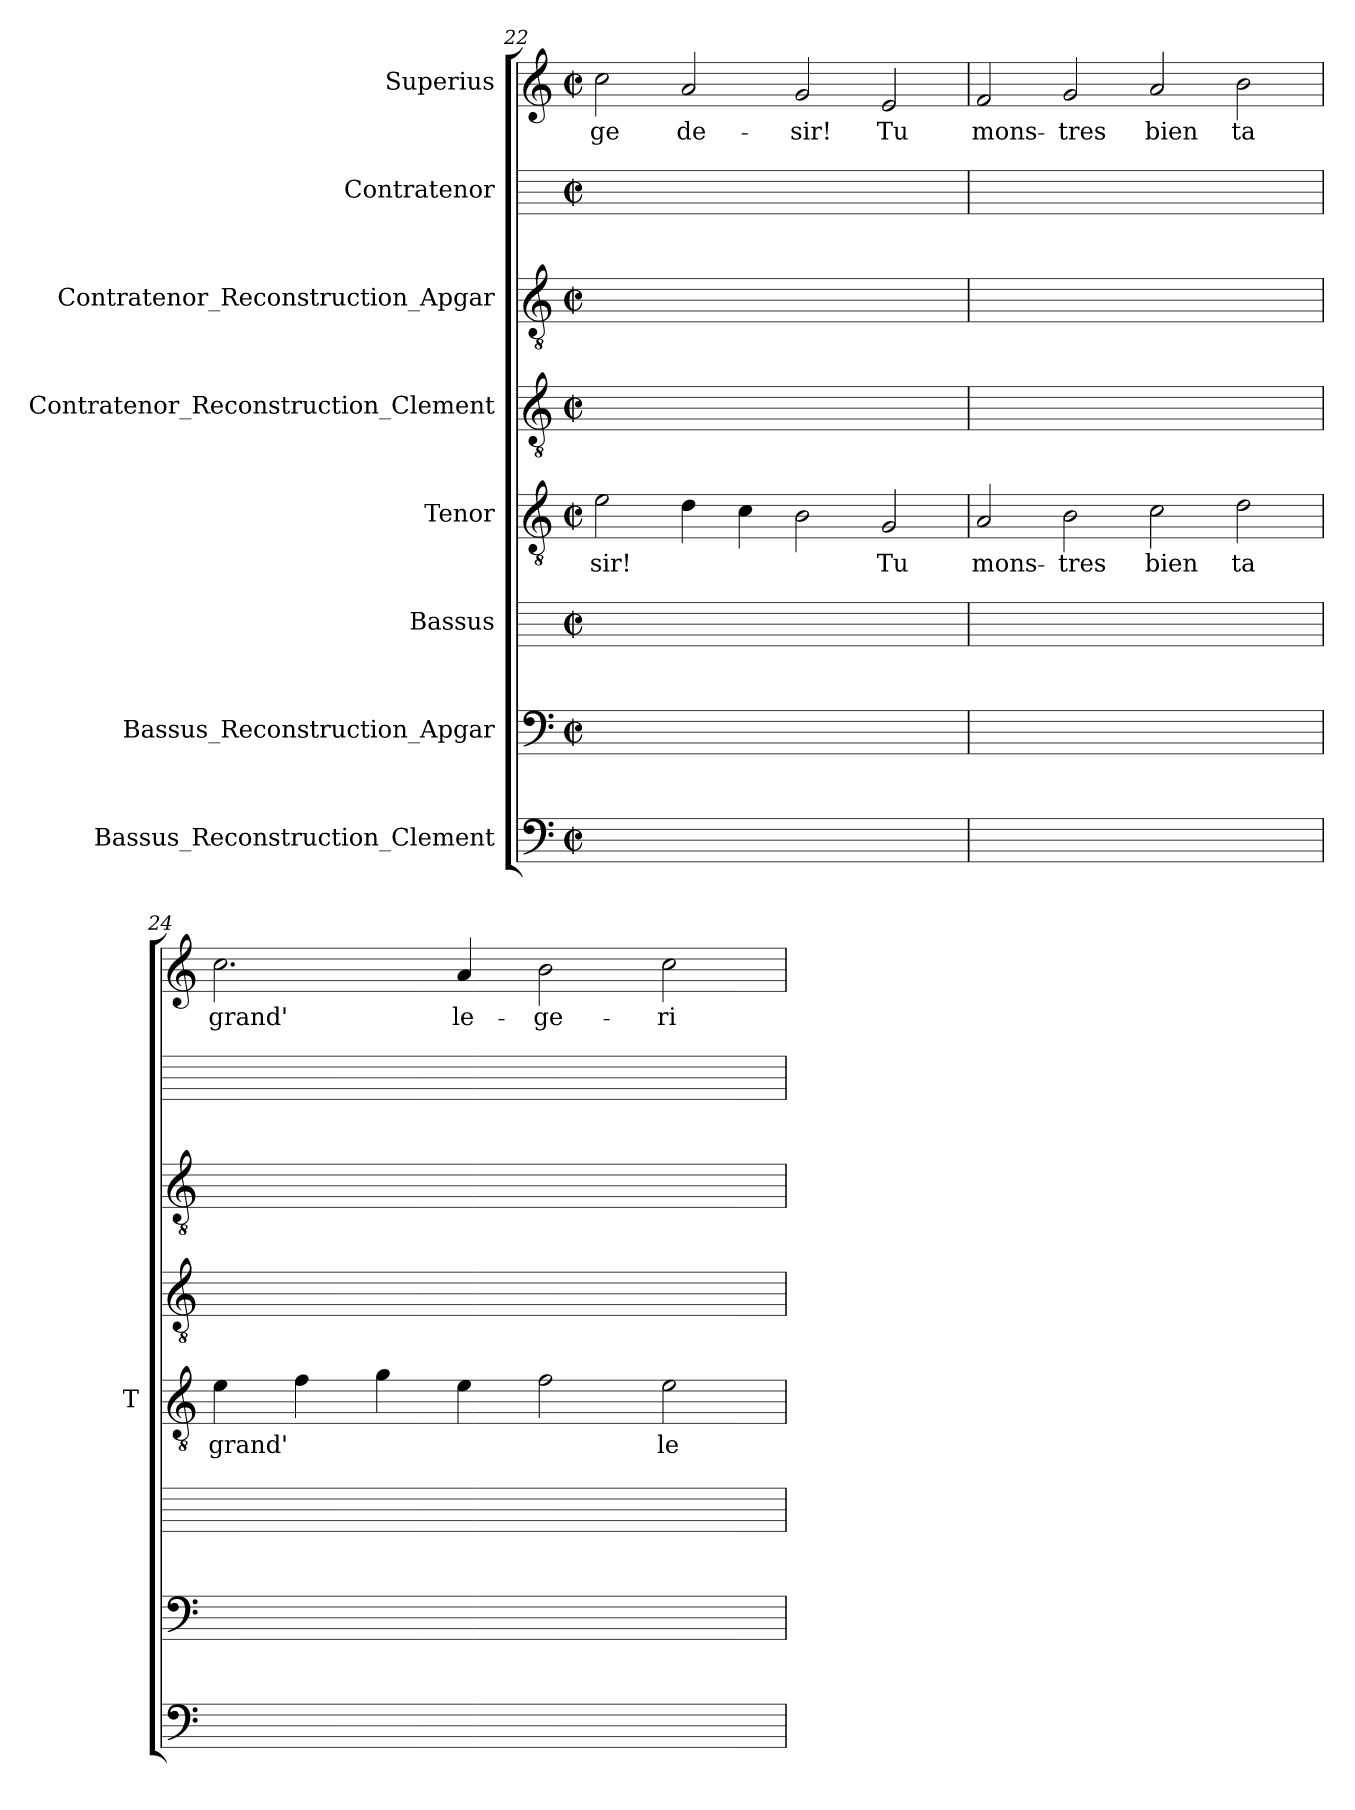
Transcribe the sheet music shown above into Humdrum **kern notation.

**kern	**kern	**kern	**kern	**text	**kern	**kern	**kern	**kern	**text
*part8	*part7	*part6	*part5	*part5	*part4	*part3	*part2	*part1	*part1
*staff8	*staff7	*staff6	*staff5	*staff5	*staff4	*staff3	*staff2	*staff1	*staff1
*I"Bassus_Reconstruction_Clement	*I"Bassus_Reconstruction_Apgar	*I"Bassus	*I"Tenor	*	*I"Contratenor_Reconstruction_Clement	*I"Contratenor_Reconstruction_Apgar	*I"Contratenor	*I"Superius	*
*	*	*	*I'T	*	*	*	*	*	*
*clefF4	*clefF4	*	*clefGv2	*	*clefGv2	*clefGv2	*	*clefG2	*
*k[]	*k[]	*	*k[]	*	*k[]	*k[]	*	*k[]	*
*C:	*C:	*	*C:	*	*C:	*C:	*	*C:	*
*M2/2	*M2/2	*M2/2	*M2/2	*	*M2/2	*M2/2	*M2/2	*M2/2	*
*met(c|)	*met(c|)	*met(c|)	*met(c|)	*	*met(c|)	*met(c|)	*met(c|)	*met(c|)	*
=22	=22	=22	=22	=22	=22	=22	=22	=22	=22
0ryy	0ryy	0ryy	2e	-sir!	0ryy	0ryy	0ryy	2cc	-ge
.	.	.	4d	.	.	.	.	2a	de-
.	.	.	4c	.	.	.	.	.	.
.	.	.	2B	.	.	.	.	2g	-sir!
.	.	.	2G	-Tu	.	.	.	2e	-Tu
=23	=23	=23	=23	=23	=23	=23	=23	=23	=23
0ryy	0ryy	0ryy	2A	mons-	0ryy	0ryy	0ryy	2f	mons-
.	.	.	2B	-tres	.	.	.	2g	-tres
.	.	.	2c	-bien	.	.	.	2a	-bien
.	.	.	2d	-ta	.	.	.	2b	-ta
=24	=24	=24	=24	=24	=24	=24	=24	=24	=24
0ryy	0ryy	0ryy	4e	-grand'	0ryy	0ryy	0ryy	2.cc	-grand'
.	.	.	4f	.	.	.	.	.	.
.	.	.	4g	.	.	.	.	.	.
.	.	.	4e	.	.	.	.	4a	le-
.	.	.	2f	.	.	.	.	2b	ge-
.	.	.	2e	le-	.	.	.	2cc	ri-
=	=	=	=	=	=	=	=	=	=
*-	*-	*-	*-	*-	*-	*-	*-	*-	*-
